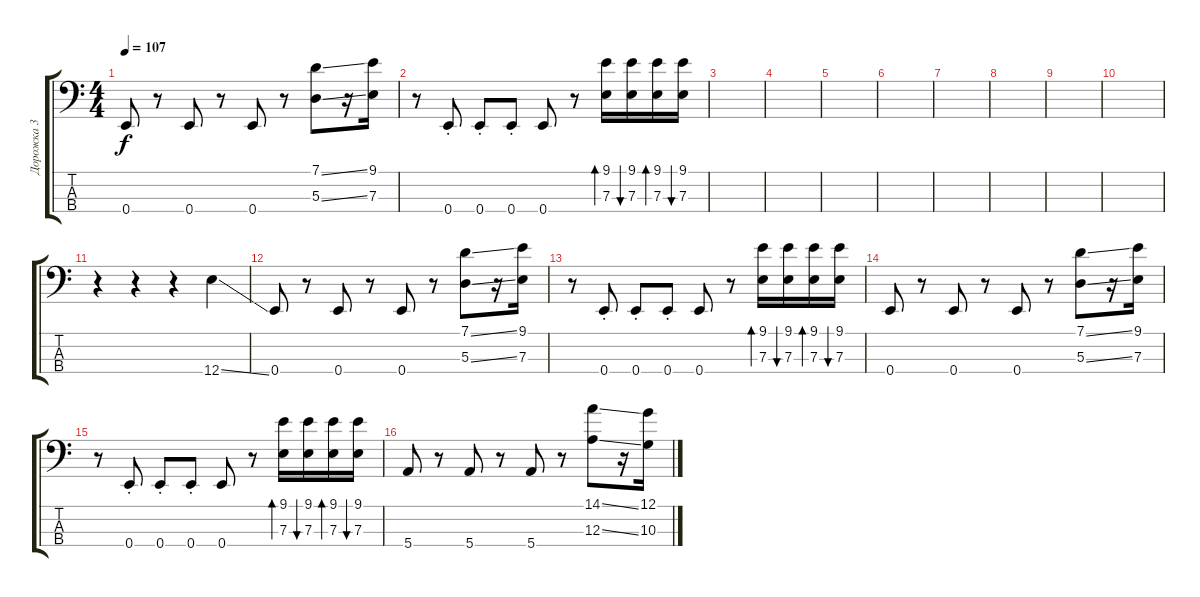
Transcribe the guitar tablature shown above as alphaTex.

\track ("Дорожка 3" "Дорожка 3") {instrument slapbass1}
\staff {score tabs}
\tuning (G2 D2 A1 E1) {hide}
\ts (4 4)
\tempo 107
\clef f4
\ks c
0.4.8{dy f} r.8 0.4.8 r.8 0.4.8 r.8 (7.1{ss} 5.3{ss}).8 r.16 (9.1 7.3).16 |
r.8 0.4{st}.8 0.4{st}.8 0.4{st}.8 0.4.8 r.8 (9.1 7.3).16{bd 60} (9.1 7.3).16{bu 30} (9.1 7.3).16{bd 30} (9.1 7.3).16{bu 30} |
|
|
|
|
|
|
|
|
r.4 r.4 r.4 12.4{ss}.4 |
0.4.8 r.8 0.4.8 r.8 0.4.8 r.8 (7.1{ss} 5.3{ss}).8 r.16 (9.1 7.3).16 |
r.8 0.4{st}.8 0.4{st}.8 0.4{st}.8 0.4.8 r.8 (9.1 7.3).16{bd 60} (9.1 7.3).16{bu 30} (9.1 7.3).16{bd 30} (9.1 7.3).16{bu 30} |
0.4.8 r.8 0.4.8 r.8 0.4.8 r.8 (7.1{ss} 5.3{ss}).8 r.16 (9.1 7.3).16 |
r.8 0.4{st}.8 0.4{st}.8 0.4{st}.8 0.4.8 r.8 (9.1 7.3).16{bd 60} (9.1 7.3).16{bu 30} (9.1 7.3).16{bd 30} (9.1 7.3).16{bu 30} |
5.4.8 r.8 5.4.8 r.8 5.4.8 r.8 (14.1{ss} 12.3{ss}).8 r.16 (12.1 10.3).16
